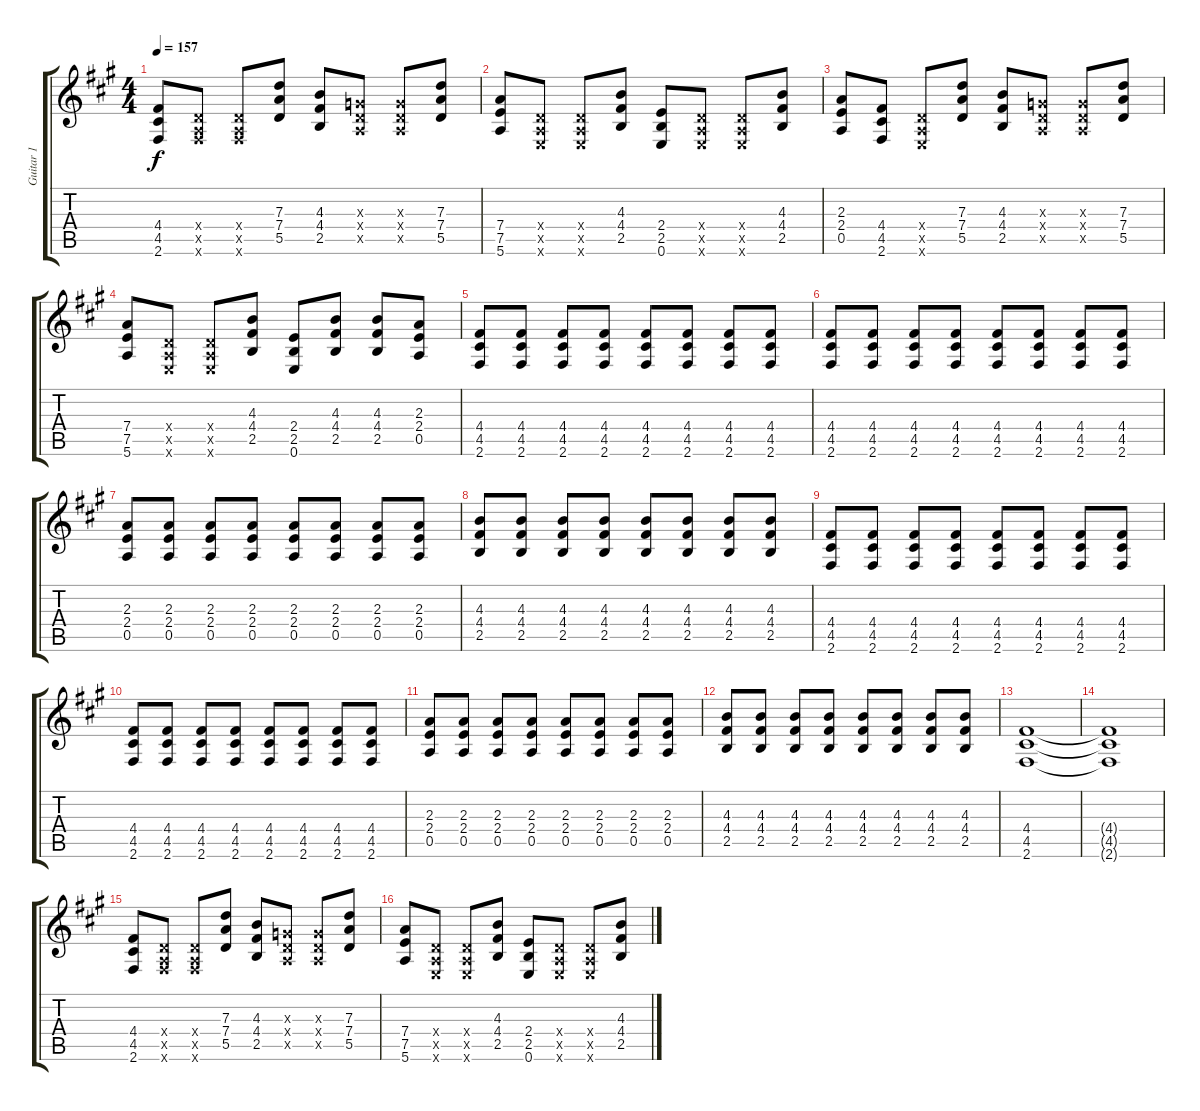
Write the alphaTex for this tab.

\track ("Guitar 1" "Guitar 1") {instrument distortionguitar}
\staff {score tabs}
\tuning (E4 B3 G3 D3 A2 E2) {hide}
\ts (4 4)
\tempo 157
\clef g2
\ks f#minor
(4.4 4.5 2.6).8{dy f} (0.4{x} 0.5{x} 2.6{x}).8 (0.4{x} 0.5{x} 2.6{x}).8 (7.3 7.4 5.5).8 (4.3 4.4 2.5).8 (0.3{x} 0.4{x} 0.5{x}).8 (0.3{x} 0.4{x} 0.5{x}).8 (7.3 7.4 5.5).8 |
(7.4 7.5 5.6).8 (0.4{x} 0.5{x} 0.6{x}).8 (0.4{x} 0.5{x} 0.6{x}).8 (4.3 4.4 2.5).8 (2.4 2.5 0.6).8 (0.4{x} 0.5{x} 0.6{x}).8 (0.4{x} 0.5{x} 0.6{x}).8 (4.3 4.4 2.5).8 |
(2.3 2.4 0.5).8 (4.4 4.5 2.6).8 (0.4{x} 0.5{x} 0.6{x}).8 (7.3 7.4 5.5).8 (4.3 4.4 2.5).8 (0.3{x} 0.4{x} 0.5{x}).8 (0.3{x} 0.4{x} 0.5{x}).8 (7.3 7.4 5.5).8 |
(7.4 7.5 5.6).8 (0.4{x} 0.5{x} 0.6{x}).8 (0.4{x} 0.5{x} 0.6{x}).8 (4.3 4.4 2.5).8 (2.4 2.5 0.6).8 (4.3 4.4 2.5).8 (4.3 4.4 2.5).8 (2.3 2.4 0.5).8 |
(4.4 4.5 2.6).8 (4.4 4.5 2.6).8 (4.4 4.5 2.6).8 (4.4 4.5 2.6).8 (4.4 4.5 2.6).8 (4.4 4.5 2.6).8 (4.4 4.5 2.6).8 (4.4 4.5 2.6).8 |
(4.4 4.5 2.6).8 (4.4 4.5 2.6).8 (4.4 4.5 2.6).8 (4.4 4.5 2.6).8 (4.4 4.5 2.6).8 (4.4 4.5 2.6).8 (4.4 4.5 2.6).8 (4.4 4.5 2.6).8 |
(2.3 2.4 0.5).8 (2.3 2.4 0.5).8 (2.3 2.4 0.5).8 (2.3 2.4 0.5).8 (2.3 2.4 0.5).8 (2.3 2.4 0.5).8 (2.3 2.4 0.5).8 (2.3 2.4 0.5).8 |
(4.3 4.4 2.5).8 (4.3 4.4 2.5).8 (4.3 4.4 2.5).8 (4.3 4.4 2.5).8 (4.3 4.4 2.5).8 (4.3 4.4 2.5).8 (4.3 4.4 2.5).8 (4.3 4.4 2.5).8 |
(4.4 4.5 2.6).8 (4.4 4.5 2.6).8 (4.4 4.5 2.6).8 (4.4 4.5 2.6).8 (4.4 4.5 2.6).8 (4.4 4.5 2.6).8 (4.4 4.5 2.6).8 (4.4 4.5 2.6).8 |
(4.4 4.5 2.6).8 (4.4 4.5 2.6).8 (4.4 4.5 2.6).8 (4.4 4.5 2.6).8 (4.4 4.5 2.6).8 (4.4 4.5 2.6).8 (4.4 4.5 2.6).8 (4.4 4.5 2.6).8 |
(2.3 2.4 0.5).8 (2.3 2.4 0.5).8 (2.3 2.4 0.5).8 (2.3 2.4 0.5).8 (2.3 2.4 0.5).8 (2.3 2.4 0.5).8 (2.3 2.4 0.5).8 (2.3 2.4 0.5).8 |
(4.3 4.4 2.5).8 (4.3 4.4 2.5).8 (4.3 4.4 2.5).8 (4.3 4.4 2.5).8 (4.3 4.4 2.5).8 (4.3 4.4 2.5).8 (4.3 4.4 2.5).8 (4.3 4.4 2.5).8 |
(4.4 4.5 2.6).1 |
(4.4{t} 4.5{t} 2.6{t}).1 |
(4.4 4.5 2.6).8 (0.4{x} 0.5{x} 2.6{x}).8 (0.4{x} 0.5{x} 2.6{x}).8 (7.3 7.4 5.5).8 (4.3 4.4 2.5).8 (0.3{x} 0.4{x} 0.5{x}).8 (0.3{x} 0.4{x} 0.5{x}).8 (7.3 7.4 5.5).8 |
(7.4 7.5 5.6).8 (0.4{x} 0.5{x} 0.6{x}).8 (0.4{x} 0.5{x} 0.6{x}).8 (4.3 4.4 2.5).8 (2.4 2.5 0.6).8 (0.4{x} 0.5{x} 0.6{x}).8 (0.4{x} 0.5{x} 0.6{x}).8 (4.3 4.4 2.5).8
